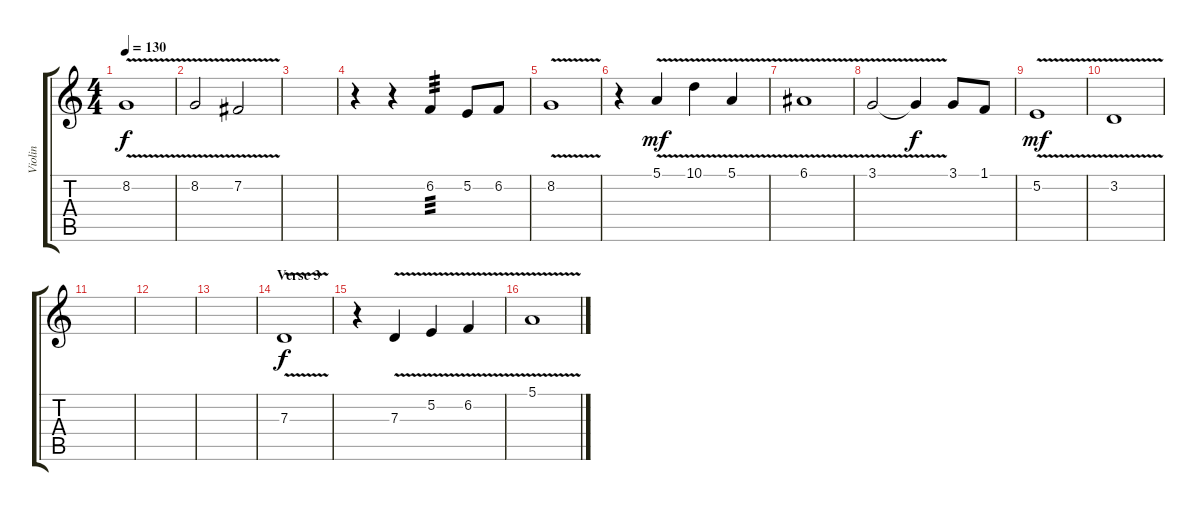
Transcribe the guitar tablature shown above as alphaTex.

\track ("Violin" "Violin") {instrument violin}
\staff {score tabs}
\tuning (E4 B3 G3 D3 A2 E2) {hide}
\ts (4 4)
\tempo 130
\clef g2
\ks c
8.2{v}.1{dy f} |
8.2{v}.2 7.2{v}.2 |
|
r.4 r.4 6.2.4{tp 3} 5.2.8 6.2.8 |
8.2{v}.1 |
r.4 5.1{v}.4{dy mf} 10.1{v}.4 5.1{v}.4 |
6.1{v}.1 |
3.1{v}.2 3.1{t}.4{dy f} 3.1.8 1.1.8 |
5.2{v}.1{dy mf} |
3.2{v}.1 |
|
|
|
\section ("" "Verse 3")
7.3{v}.1{dy f volume 8} |
r.4 7.3{v}.4 5.2{v}.4 6.2{v}.4 |
5.1{v}.1
